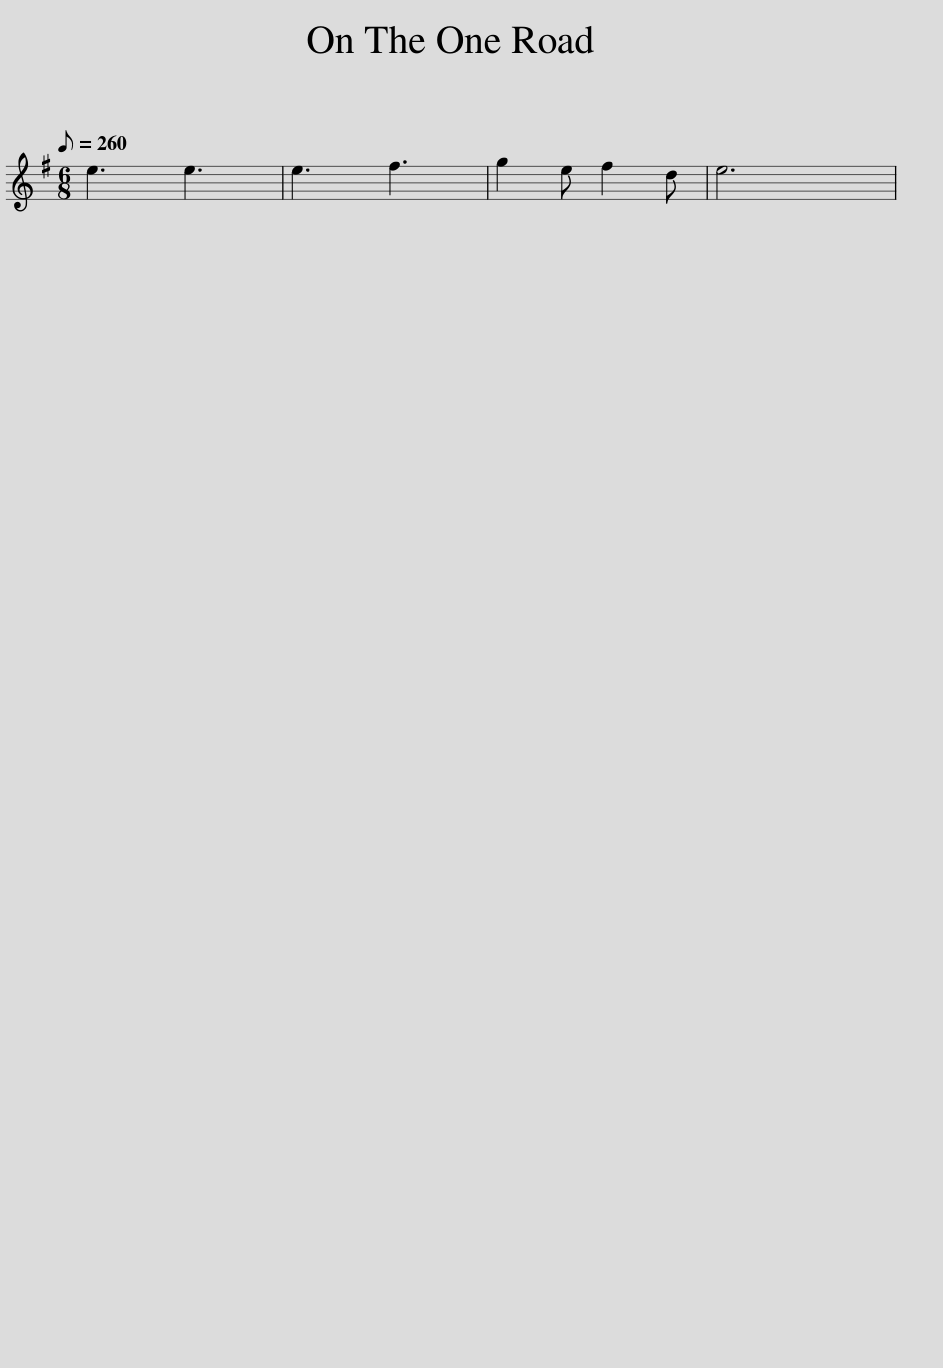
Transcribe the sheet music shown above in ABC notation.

X:1
L:1/8
Q:1/8=260
M:6/8
I:linebreak $
K:G
V:1 treble
V:1
 e3 e3 | e3 f3 | g2 e f2 d | e6 | %4
